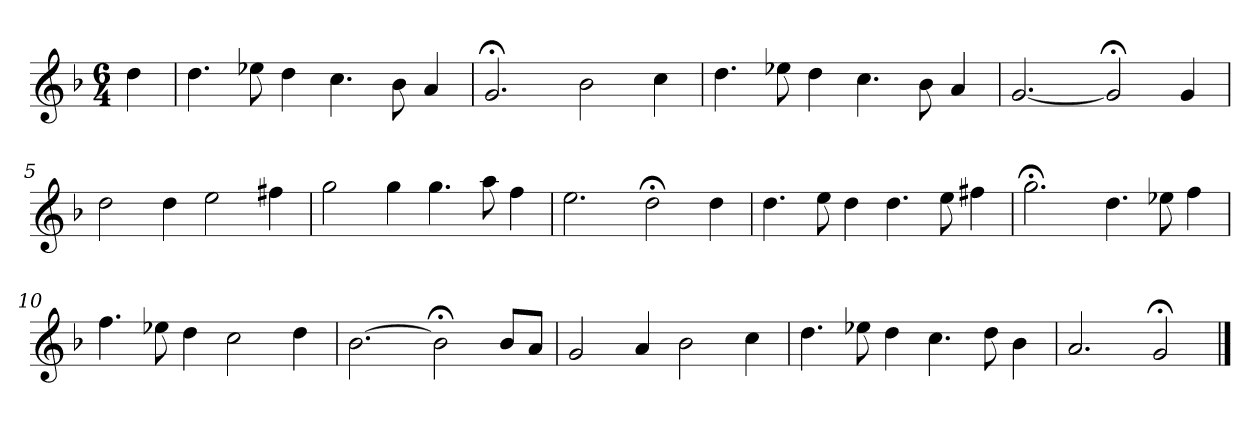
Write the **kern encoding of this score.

**kern
*part1
*staff1
*k[b-]
*G:dor
*M6/4
*MM120
=
4dd
=1
4.dd
8ee-X
4dd
4.cc
8b-
4a
=2
2.g;<
2b-
4cc
=3
4.dd
8ee-X
4dd
4.cc
8b-
4a
=4
[2.g
2g;<]
4g
=5
2dd
4dd
2ee
4ff#X
=6
2gg
4gg
4.gg
8aa
4ff
=7
2.ee
2dd;<
4dd
=8
4.dd
8ee
4dd
4.dd
8ee
4ff#X
=9
2.gg;<
4.dd
8ee-X
4ff
=10
4.ff
8ee-X
4dd
2cc
4dd
=11
[2.b-
2b-;<]
8b-L
8aJ
=12
2g
4a
2b-
4cc
=13
4.dd
8ee-X
4dd
4.cc
8dd
4b-
=14
2.a
2g;<
==
*-
